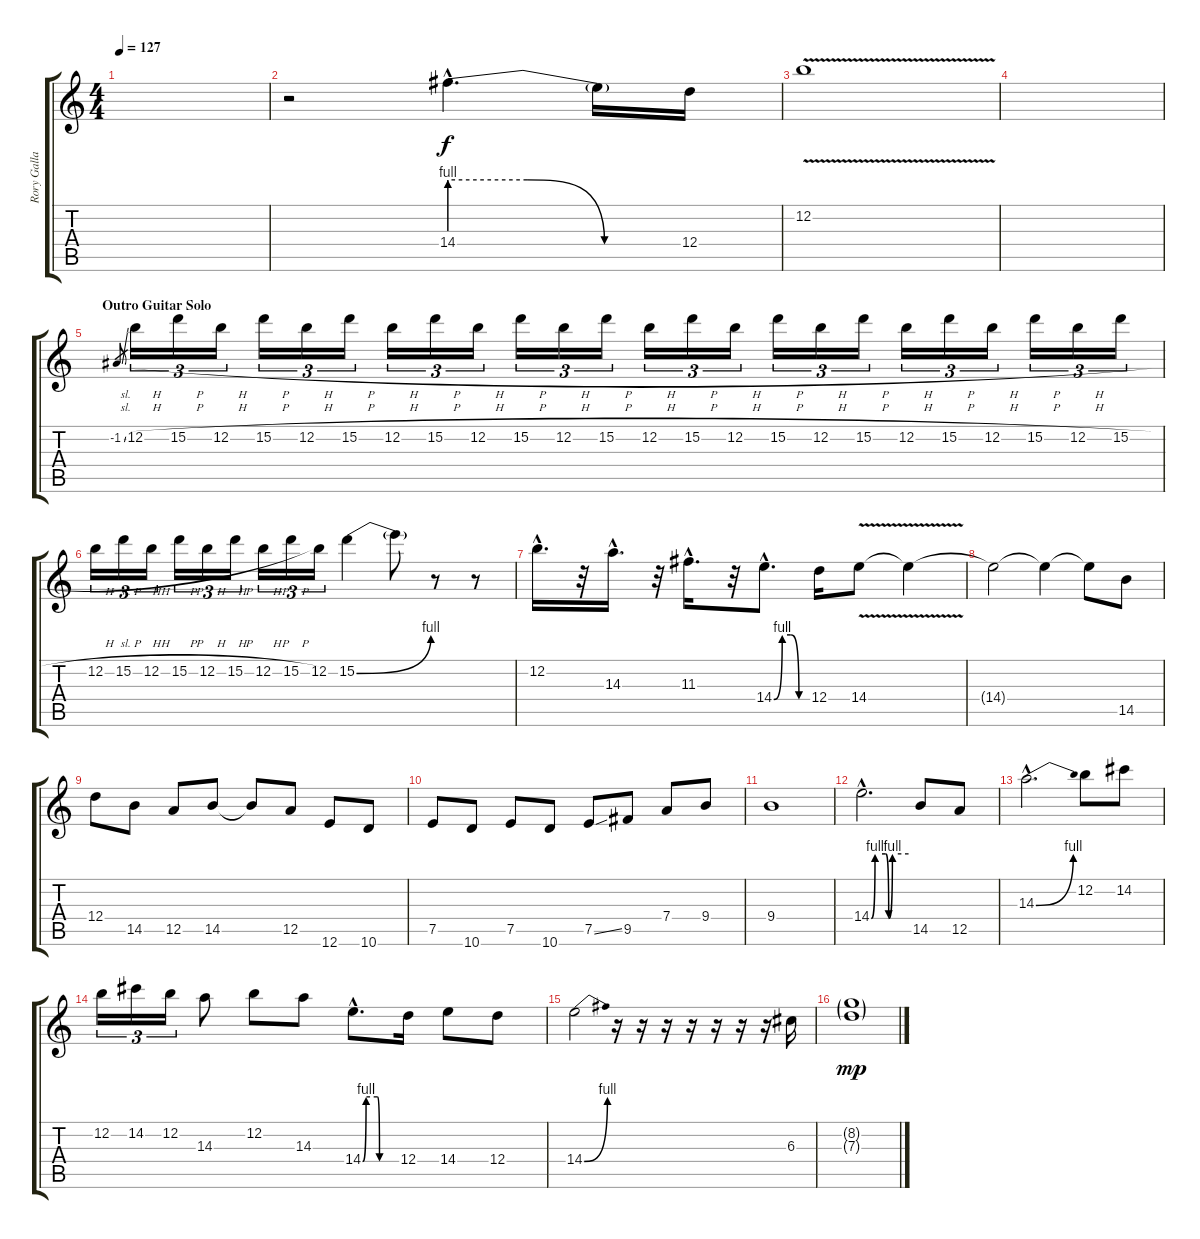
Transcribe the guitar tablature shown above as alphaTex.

\track ("Rory Gallagher Lead" "Rory Galla") {instrument overdrivenguitar}
\staff {score tabs}
\tuning (E4 B3 G3 D3 A2 E2) {hide}
\ts (4 4)
\tempo 127
\clef g2
\ks c
|
r.2 14.4{be (custom 0 4 20 4 40 0 60 0) hac}.4{d} 14.4{t}.16 12.4.16 |
12.2{v}.1 |
|
\section ("" "Outro Guitar Solo")
-1.2{sl}.8{gr} 12.2{h}.16{tu (3 2)} 15.2{h}.16{tu (3 2)} 12.2{h}.16{tu (3 2)} 15.2{h}.16{tu (3 2)} 12.2{h}.16{tu (3 2)} 15.2{h}.16{tu (3 2)} 12.2{h}.16{tu (3 2)} 15.2{h}.16{tu (3 2)} 12.2{h}.16{tu (3 2)} 15.2{h}.16{tu (3 2)} 12.2{h}.16{tu (3 2)} 15.2{h}.16{tu (3 2)} 12.2{h}.16{tu (3 2)} 15.2{h}.16{tu (3 2)} 12.2{h}.16{tu (3 2)} 15.2{h}.16{tu (3 2)} 12.2{h}.16{tu (3 2)} 15.2{h}.16{tu (3 2)} 12.2{h}.16{tu (3 2)} 15.2{h}.16{tu (3 2)} 12.2{h}.16{tu (3 2)} 15.2{h}.16{tu (3 2)} 12.2{h}.16{tu (3 2)} 15.2{h}.16{tu (3 2)} |
12.2{h}.16{tu (3 2)} 15.2{h}.16{tu (3 2)} 12.2{h}.16{tu (3 2)} 15.2{h}.16{tu (3 2)} 12.2{h}.16{tu (3 2)} 15.2{h}.16{tu (3 2)} 12.2{h}.16{tu (3 2)} 15.2{h}.16{tu (3 2)} 12.2.16{tu (3 2)} 15.2{be (bend 0 0 60 4)}.4 15.2{t}.8 r.8 r.8 |
12.2{hac}.16{d} r.32 14.3{hac}.16{d} r.32 11.3{hac}.16{d} r.32 14.4{be (custom 0 0 15 4 30 4 45 0 60 0) hac}.8{d} 12.4.16 14.4{v}.8 14.4{t}.4 |
14.4{t}.2 14.4{t}.4 14.4{t}.8 14.5.8 |
12.4.8 14.5.8 12.5.8 14.5.8 14.5{t}.8 12.5.8 12.6.8 10.6.8 |
7.5.8 10.6.8 7.5.8 10.6.8 7.5{ss}.8 9.5.8 7.4.8 9.4.8 |
9.4.1 |
14.4{be (custom 0 0 6 4 23 4 28 0 34 4 60 4) hac}.2{d} 14.5.8 12.5.8 |
14.3{be (bend 0 0 60 4) hac}.2{d} 12.2.8 14.2.8 |
12.2.16{tu (3 2)} 14.2.16{tu (3 2)} 12.2.16{tu (3 2)} 14.3.8 12.2.8 14.3.8 14.4{be (custom 0 0 6 4 26 4 30 0 60 0) hac}.8{d} 12.4.16 14.4.8 12.4.8 |
14.4{be (bend 0 0 60 4)}.2 r.16 r.16 r.16 r.16 r.16 r.16 r.16 6.3.16 |
(8.2{g} 7.3{g}).1{dy mp}
